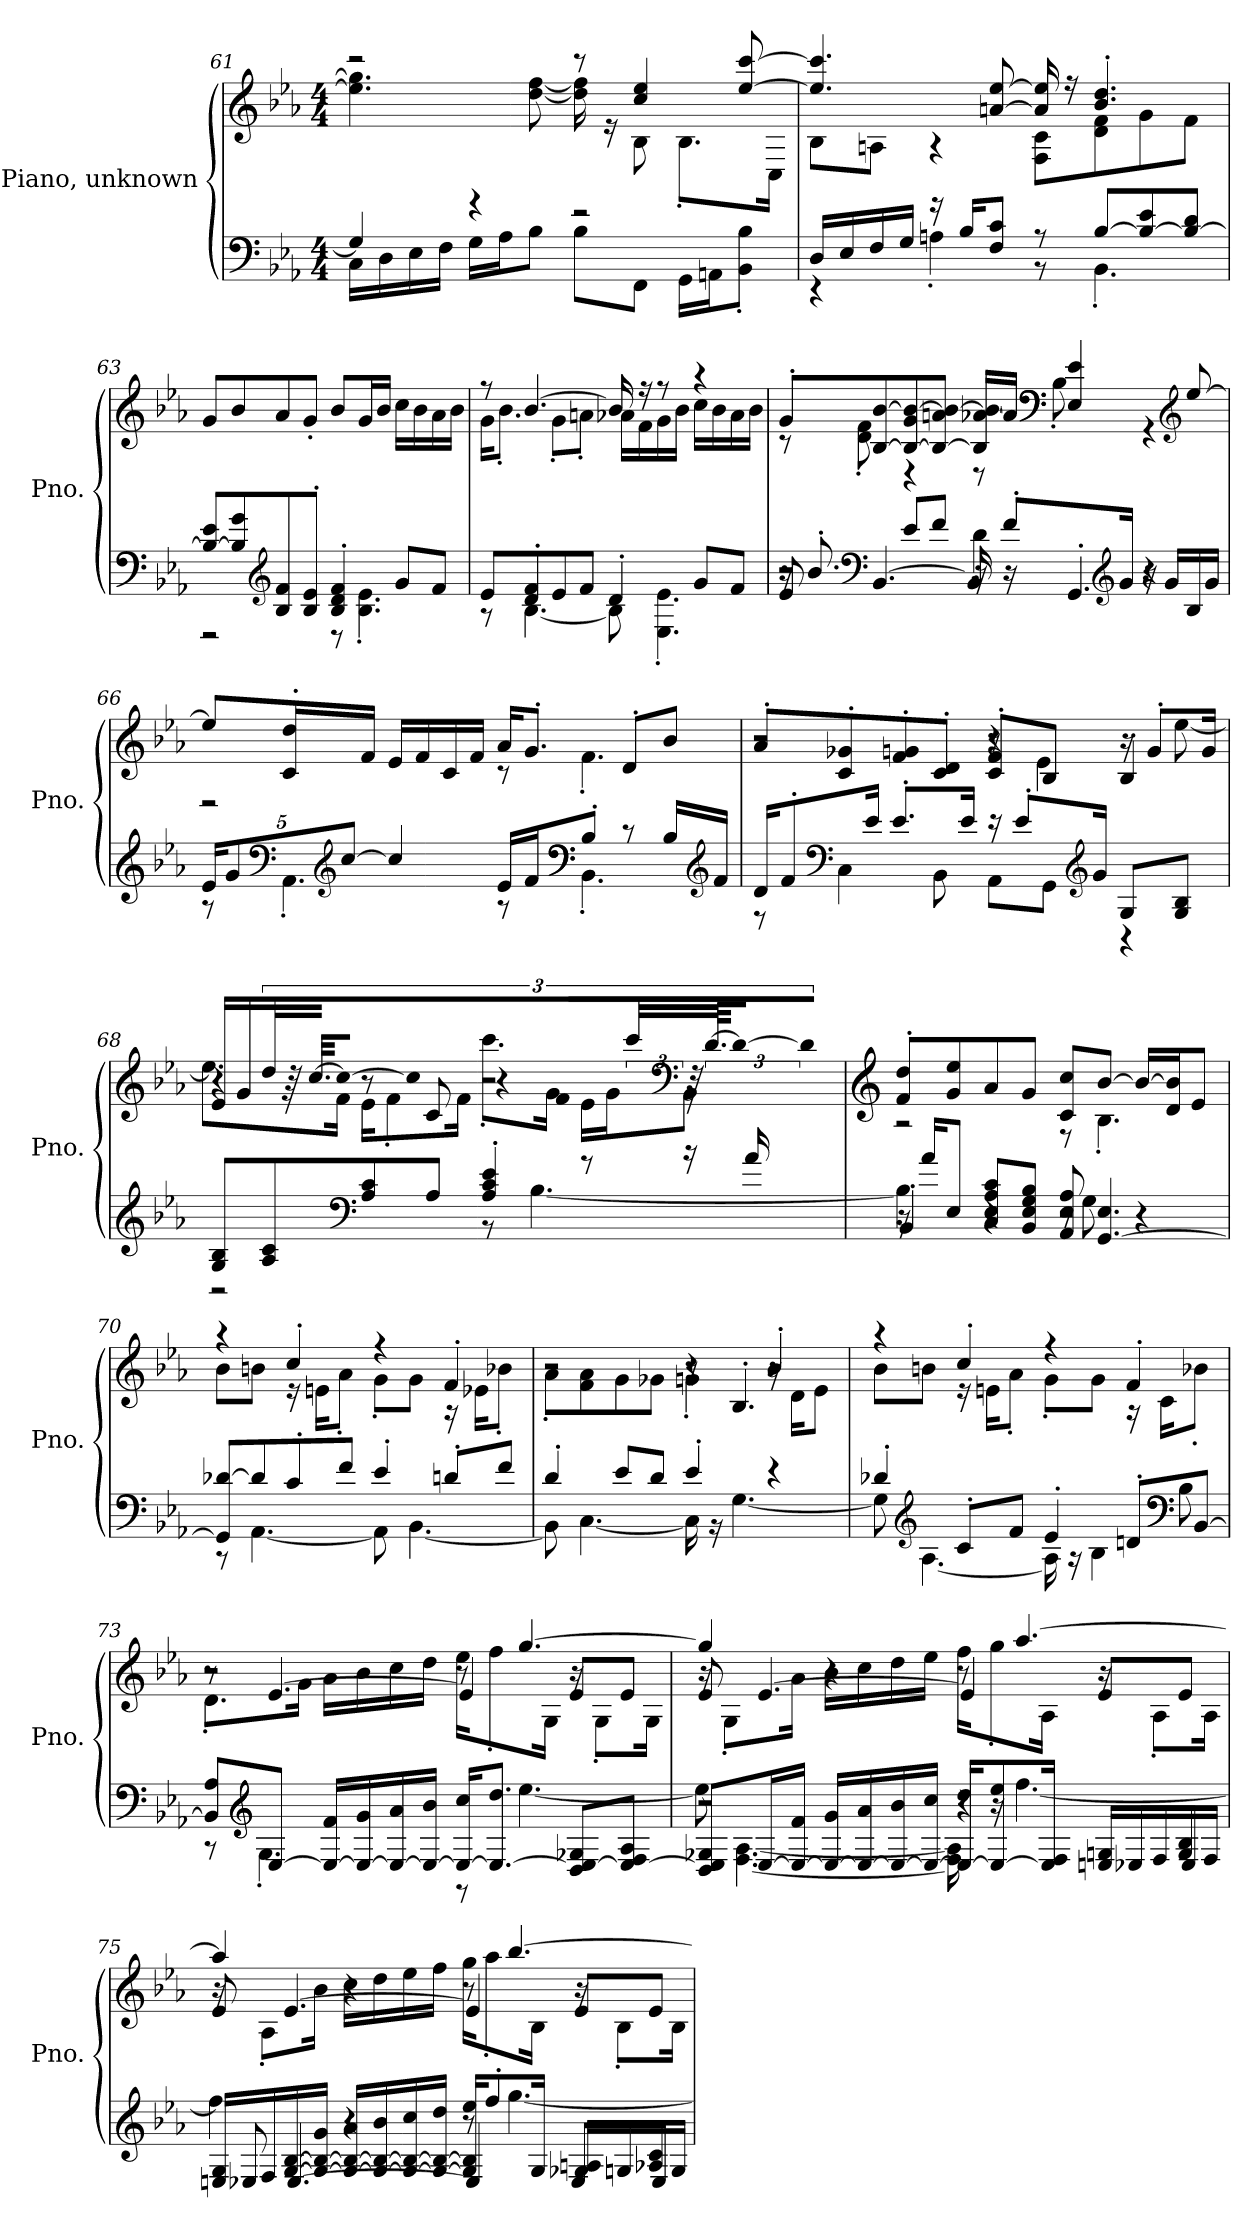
**kern	**kern
*part1	*part1
*staff2	*staff1
*I"Piano, unknown	*
*I'Pno.	*
!!LO:LB:g=z
*clefF4	*clefG2
*k[b-e-a-]	*k[b-e-a-]
*M4/4	*M4/4
=61	=61
*^	*^
4G/]	16C\LL	2r	4.ee-\] 4.gg\]
.	16D\	.	.
.	16E-\	.	.
.	16F\JJ	.	.
4r	16G\LL	.	.
.	16A-\J	.	.
.	8B-\J	.	[8dd\ [8ff\
2r	8B-\L	8r	16dd\] 16ff\]
.	.	.	16r
.	8FF\J	4cc/ 4ee-/	8B-\
.	16GG\LL	.	8.B-'\L
.	16AAn\J	.	.
.	8BB-\' 8B-\'J	[8ee-/ [8ccc/	.
.	.	.	16C\Jk
=62	=62	=62	=62
16D/LL	4r	4.ee-/] 4.ccc/]	8B-\L
16E-/	.	.	.
16F/	.	.	8An\J
16G/JJ	.	.	.
16r	4An'\	.	4r
16B-/KL	.	.	.
8F/ 8c/J	.	[8an/ [8ee-/	.
8r	8r	16a/] 16ee-/]	8F\ 8c\L
.	.	16r	.
[8B-/L	4.BB-'\	4.b-/' 4.dd/'	8d\ 8f\
8B-/_ 8e-/	.	.	8g\
8B-/_ 8d/J	.	.	8f\J
*	*	*v	*v
!!LO:LB:g=z
=63	=63	=63
8B-/_ 8e-/L	2r	8g/L
8B-/] 8g/	.	8b-/
*clefG2	*	*
8B-/ 8f/	.	8a-/
8B-/' 8e-/'J	.	8g'/J
4B-/' 4d/' 4f/'	8r	8b-/L
.	4.B-\' 4.e-\'	16g/L
.	.	16b-/JJ
8g/L	.	16cc\LL
.	.	16b-\
8f/J	.	16a-\
.	.	16b-\JJ
=64	=64	=64
*	*	*^
8e-/L	8r	8r	16g\KL
.	.	.	8.b-'\J
8d/' 8f/'	[4.B-\	[4.b-/	.
8e-/	.	.	8g'\L
8f/J	.	.	8an'\J
4d'/	8B-\]	16b-/]	16a-X\LL
.	.	16r	16f\
.	4.E-\' 4.e-\'	8r	16g\
.	.	.	16b-\JJ
8g/L	.	4r	16cc\LL
.	.	.	16b-\
8f/J	.	.	16a-\
.	.	.	16b-\JJ
!!LO:PB:g=z	!!
=65	=65	=65	=65
*	*^	*	*
16r	2r	8e-/	8g'/L	8r
8.b-'/	.	.	.	.
*clefF4	*	*	*	*
.	.	[4.BB-/	[8B-/ [8b-/	8d\' 8f\'
8e-/L	.	.	8B-/_ 8g/ 8b-/_	4r
8f/J	.	.	8B-/_ 8an/ 8b-/_J	.
16r	4d'\	16BB-/]	16B-/] [16a-X/ 16b-/]LL	8r
8f'/L	.	16r	16a-/JJ]	.
*	*	*	*clefF4	*
.	.	4.GG'/	4E-/ 4e-/	8B-'\
*clefG2	*	*	*	*
16g/Jk	.	.	.	.
16r	4r	.	.	4r
16g/LL	.	.	.	.
*	*	*	*clefG2	*
16B-/	.	.	[8ee-/	.
16g/JJ	.	.	.	.
*v	*v	*v	*	*
!!LO:LB:g=z	!!
=66	=66	=66
*Xbrackettup	*	*
*^	*	*
20e-/KL	8r	8ee-/L]	2r
10g/	.	.	.
*clefF4	*	*	*
.	4.AA-'\	16c/' 16dd/'L	.
*clefG2	*	*	*
[10cc/J	.	.	.
.	.	16f/JJ	.
4cc/]	.	16e-/LL	.
.	.	16f/	.
.	.	16c/	.
.	.	16f/JJ	.
16e-/LL	8r	16a-/KL	8r
16f/J	.	8.g'/J	.
*clefF4	*	*	*
8B-'/J	4.BB-'\	.	4.f'\
8r	.	8d'/L	.
16B-/LL	.	8b-/J	.
*clefG2	*	*	*
16f/JJ	.	.	.
=67	=67	=67	=67
*	*	*	*^
16d/KL	8r	8a-'/L	2r	2r
8f'/	.	.	.	.
*clefF4	*	*	*	*
.	4C\	8c/' 8g-X/'	.	.
16e-/Jk	.	.	.	.
8.e-'/L	.	8f/' 8gn/'	.	.
.	8BB-\	8c/' 8d/'J	.	.
16e-/Jk	.	.	.	.
16r	8AA-\L	8c/' 8f/'L	8r	4r
8e-'/L	.	.	.	.
.	8GG\J	8B-/J	4e-\	.
*clefG2	*	*	*	*
16g/Jk	.	.	.	.
8G/L	4r	16r	.	4B-'/
.	.	8g'/L	.	.
8G/ 8B-/J	.	.	[8ee-\	.
.	.	16g/Jk	.	.
!!LO:LB:g=z	!!	!!
=68	=68	=68	=68	=68
8G/ 8B-/L	2r	16e-/LL	8.ee-\L]	4r
.	.	16g/	.	.
8A-/ 8c/	.	48dd/JJk	.	.
.	.	96r	.	.
.	.	[48.cc/KLL	.	.
.	.	16cc/JJ_	16f\Jk	.
*clefF4	*	*	*	*
8A-/ 8c/	.	4cc/]	16e-\KL	8r
.	.	.	8f'\	.
8A-/J	.	.	.	8c/
.	.	.	16f\Jk	.
4A-/' 4c/' 4e-/'	8r	16r	8.ccc'\L	2r
.	.	16f/LL	.	.
.	[4.B-\	48ccc/JJk	.	.
.	.	96r	.	.
.	.	[48.bb-/KLL	.	.
.	.	16bb-/JJ_	16g\Jk	.
8r	.	4bb-/]	16e-\LL	.
.	.	.	16g\J	.
*	*	*clefF4	*	*
16r	.	.	8BB-\J	.
16a-/	.	.	.	.
*v	*v	*	*	*
*	*v	*v	*v
=69	=69
*	*clefG2
*^	*^
*	*^	*	*
16r	4B-\]	4BB-'/	8f/' 8dd/'L	2r
16a-/KL	.	.	.	.
8E-/J	.	.	8g/ 8ee-/	.
8C/ 8E-/ 8A-/ 8c/L	4r	4r	8a-/	.
8BB-/ 8E-/ 8G/ 8B-/J	.	.	8g/J	.
8AA-/ 8E-/ 8A-/	8r	2r	8c/ 8cc/L	8r
[4.GG/ 4.E-/	8G\	.	[8b-/J	4.B-'\
.	4r	.	16b-/LL_	.
.	.	.	16d/ 16b-/]J	.
.	.	.	8e-/J	.
*	*v	*v	*	*
!!LO:LB:g=z	!!
=70	=70	=70	=70
8GG/] [8d-X/L	8r	4r	8b-\L
8d-/]	[4.AA-\	.	8bn\J
8c'/	.	4cc'/	16r
.	.	.	16en\KL
8f/J	.	.	8a-'\J
4e-'/	8AA-\]	4r	8g'\L
.	[4.BB-\	.	8g\J
8dn'/L	.	4f'/	16r
.	.	.	16e-X\KL
8f/J	.	.	8b-X'\J
=71	=71	=71	=71
*	*	*	*^
4d'/	8BB-\]	2r	8a-'\L	2r
.	[4.C\	.	8f\ 8a-\	.
8e-/L	.	.	8g\	.
8d/J	.	.	8g-X\J	.
4e-'/	16C\]	4r	4gn'\	8r
.	16r	.	.	.
.	[4.G\	.	.	4.B-'/
4r	.	4b-'/	16r	.
.	.	.	16d\KL	.
.	.	.	8e-\J	.
*	*	*	*v	*v
!!LO:LB:g=z
=72	=72	=72	=72
4d-X'/	8G\]	4r	8b-\L
*clefG2	*	*	*
.	[4.A-\	.	8bn\J
8c'/L	.	4cc'/	16r
.	.	.	16en\KL
8f/J	.	.	8a-'\J
4e-'/	16A-\]	4r	8g'\L
.	16r	.	.
.	4B-\	.	8g\J
8dn'/L	.	4f'/	16r
.	.	.	16c\KL
*clefF4	*	*	*
[8BB-/J	8B-\	.	8b-X'\J
=73	=73	=73	=73
*	*	*	*^
8BB-/] 8A-/L	8r	2r	8.d'\L	8r
*clefG2	*	*	*	*
[8E-/J	4.G'\	.	.	[4.e-/
.	.	.	16g\Jk	.
16E-/_ 16f/LL	.	.	16a-\LL	.
16E-/_ 16g/	.	.	16b-\	.
16E-/_ 16a-/	.	.	16cc\	.
16E-/_ 16b-/JJ	.	.	16dd\JJ	.
16E-/_ 16cc/KL	8r	8r	16ee-\KL	4e-/]
8.E-/_ 8.dd/J	.	.	8ff'\	.
.	[4.ee-\	[4.gg/	.	.
.	.	.	16G\Jk	.
8D/ 8E-/_ 8G-X/L	.	.	16r	8e-/L
.	.	.	8G'\L	.
8E-/_ 8F/ 8A-/J	.	.	.	8e-/J
.	.	.	16G\Jk	.
!!LO:LB:g=z	!!	!!
=74	=74	=74	=74	=74
*	*^	*	*	*
8D/ 8E-/] 8G-X/L	8ee-\]	2r	4gg/]	16r	8e-/
.	.	.	.	8G'\L	.
[16E-/L	[4.F\ [4.A-\	.	.	.	[4.e-/
16E-/_ 16f/JJ	.	.	.	16a-\Jk	.
16E-/_ 16g/LL	.	.	4r	16b-\LL	.
16E-/_ 16a-/	.	.	.	16cc\	.
16E-/_ 16b-/	.	.	.	16dd\	.
16E-/_ 16cc/JJ	.	.	.	16ee-\JJ	.
16E-/_ 16dd/KL	16F\] 16A-\]	4r	8r	16ff\KL	4e-/]
8E-/_ 8ee-/	16r	.	.	8gg'\	.
.	[4.ff\	.	[4.aa-/	.	.
16E-/] 16F/Jk	.	.	.	16A-\Jk	.
16En/ 16Gn/LL	.	8E-X/L	.	16r	8e-/L
16F/	.	.	.	8A-'\L	.
16G/ 16B-/	.	8E-/J	.	.	8e-/J
16F/JJ	.	.	.	16A-\Jk	.
!!LO:PB:g=z	!!	!!
=75	=75	=75	=75	=75	=75
16En/ 16G/LL	4ff\]	8E-X/	4aa-/]	16r	8e-/
16F/	.	.	.	8A-'\L	.
[16G/ [16B-/	.	[4.E-/	.	.	[4.e-/
16G/_ 16B-/_ 16g/JJ	.	.	.	16b-\Jk	.
16G/_ 16B-/_ 16a-/LL	4r	.	4r	16cc\LL	.
16G/_ 16B-/_ 16b-/	.	.	.	16dd\	.
16G/_ 16B-/_ 16cc/	.	.	.	16ee-\	.
16G/_ 16B-/_ 16dd/JJ	.	.	.	16ff\JJ	.
16G/] 16B-/] 16ee-/KL	8r	4E-/]	8r	16gg\KL	4e-/]
8ff'/	.	.	.	8aa-'\	.
.	[4.gg\	.	[4.bb-/	.	.
16G/Jk	.	.	.	16B-\Jk	.
16G-X/ 16An/LL	.	8E-/L	.	16r	8e-/L
16Gn/	.	.	.	8B-'\L	.
16A-X/ 16c/	.	8E-/J	.	.	8e-/J
16G/JJ	.	.	.	16B-\Jk	.
*v	*v	*v	*	*	*
*	*v	*v	*v
=	=
*-	*-
